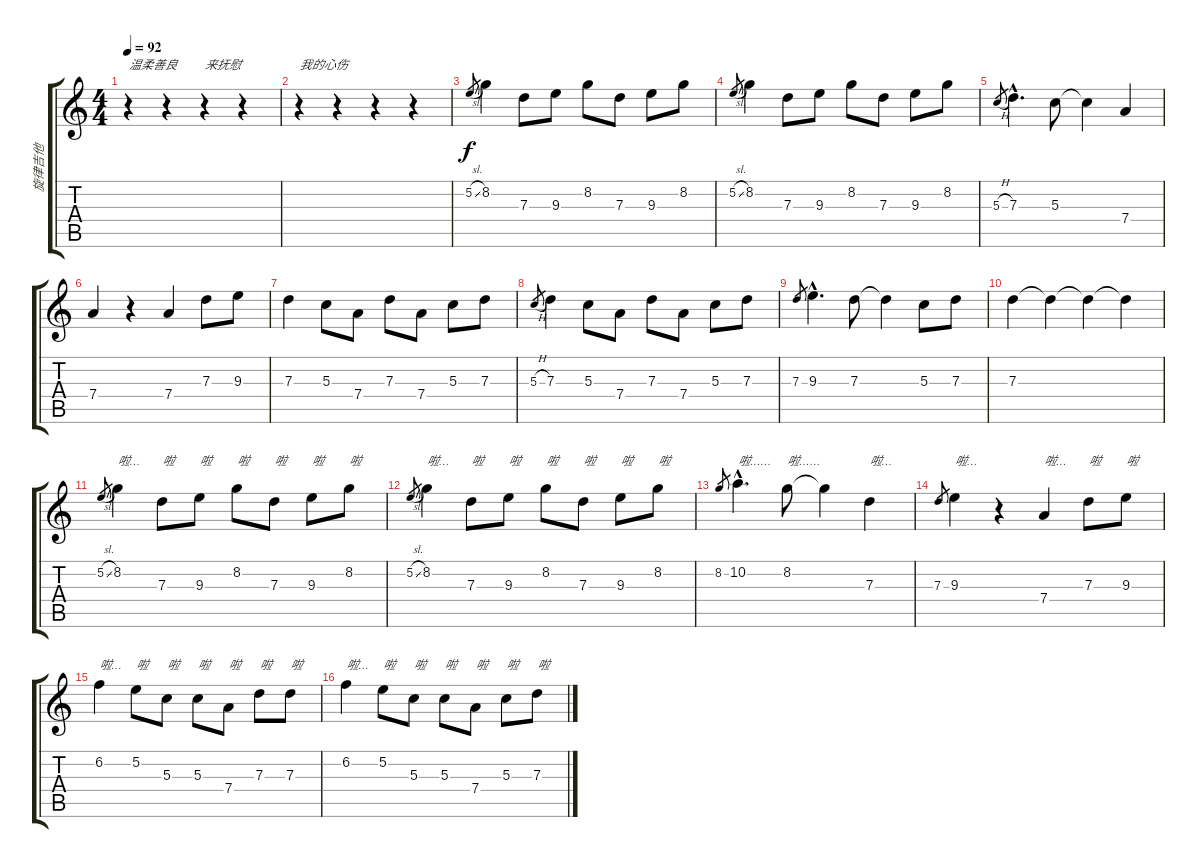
\track ("旋律吉他" "旋律吉他") {instrument acousticguitarsteel}
\staff {score tabs}
\tuning (E4 B3 G3 D3 A2 E2) {hide}
\ts (4 4)
\tempo 92
\clef g2
\ks c
r.4{txt "温柔善良" dy f} r.4 r.4{txt "来抚慰"} r.4 |
r.4{txt "我的心伤"} r.4 r.4 r.4 |
5.2{sl}.8{gr} 8.2.4 7.3.8 9.3.8 8.2.8 7.3.8 9.3.8 8.2.8 |
5.2{sl}.8{gr} 8.2.4 7.3.8 9.3.8 8.2.8 7.3.8 9.3.8 8.2.8 |
5.3{h}.8{gr} 7.3{hac}.4{d} 5.3.8 5.3{t}.4 7.4.4 |
7.4.4 r.4 7.4.4 7.3.8 9.3.8 |
7.3.4 5.3.8 7.4.8 7.3.8 7.4.8 5.3.8 7.3.8 |
5.3{h}.8{gr} 7.3.4 5.3.8 7.4.8 7.3.8 7.4.8 5.3.8 7.3.8 |
7.3.8{gr} 9.3{hac}.4{d} 7.3.8 7.3{t}.4 5.3.8 7.3.8 |
7.3.4 7.3{t}.4 7.3{t}.4 7.3{t}.4 |
5.2{sl}.8{gr} 8.2.4{txt "啦…"} 7.3.8{txt "啦"} 9.3.8{txt "啦"} 8.2.8{txt "啦"} 7.3.8{txt "啦"} 9.3.8{txt "啦"} 8.2.8{txt "啦"} |
5.2{sl}.8{gr} 8.2.4{txt "啦…"} 7.3.8{txt "啦"} 9.3.8{txt "啦"} 8.2.8{txt "啦"} 7.3.8{txt "啦"} 9.3.8{txt "啦"} 8.2.8{txt "啦"} |
8.2.8{gr} 10.2{hac}.4{d txt "啦……"} 8.2.8{txt "啦……"} 8.2{t}.4 7.3.4{txt "啦…"} |
7.3.8{gr} 9.3.4{txt "啦…"} r.4 7.4.4{txt "啦…"} 7.3.8{txt "啦"} 9.3.8{txt "啦"} |
6.2.4{txt "啦…"} 5.2.8{txt "啦"} 5.3.8{txt "啦"} 5.3.8{txt "啦"} 7.4.8{txt "啦"} 7.3.8{txt "啦"} 7.3.8{txt "啦"} |
6.2.4{txt "啦…"} 5.2.8{txt "啦"} 5.3.8{txt "啦"} 5.3.8{txt "啦"} 7.4.8{txt "啦"} 5.3.8{txt "啦"} 7.3.8{txt "啦"}
